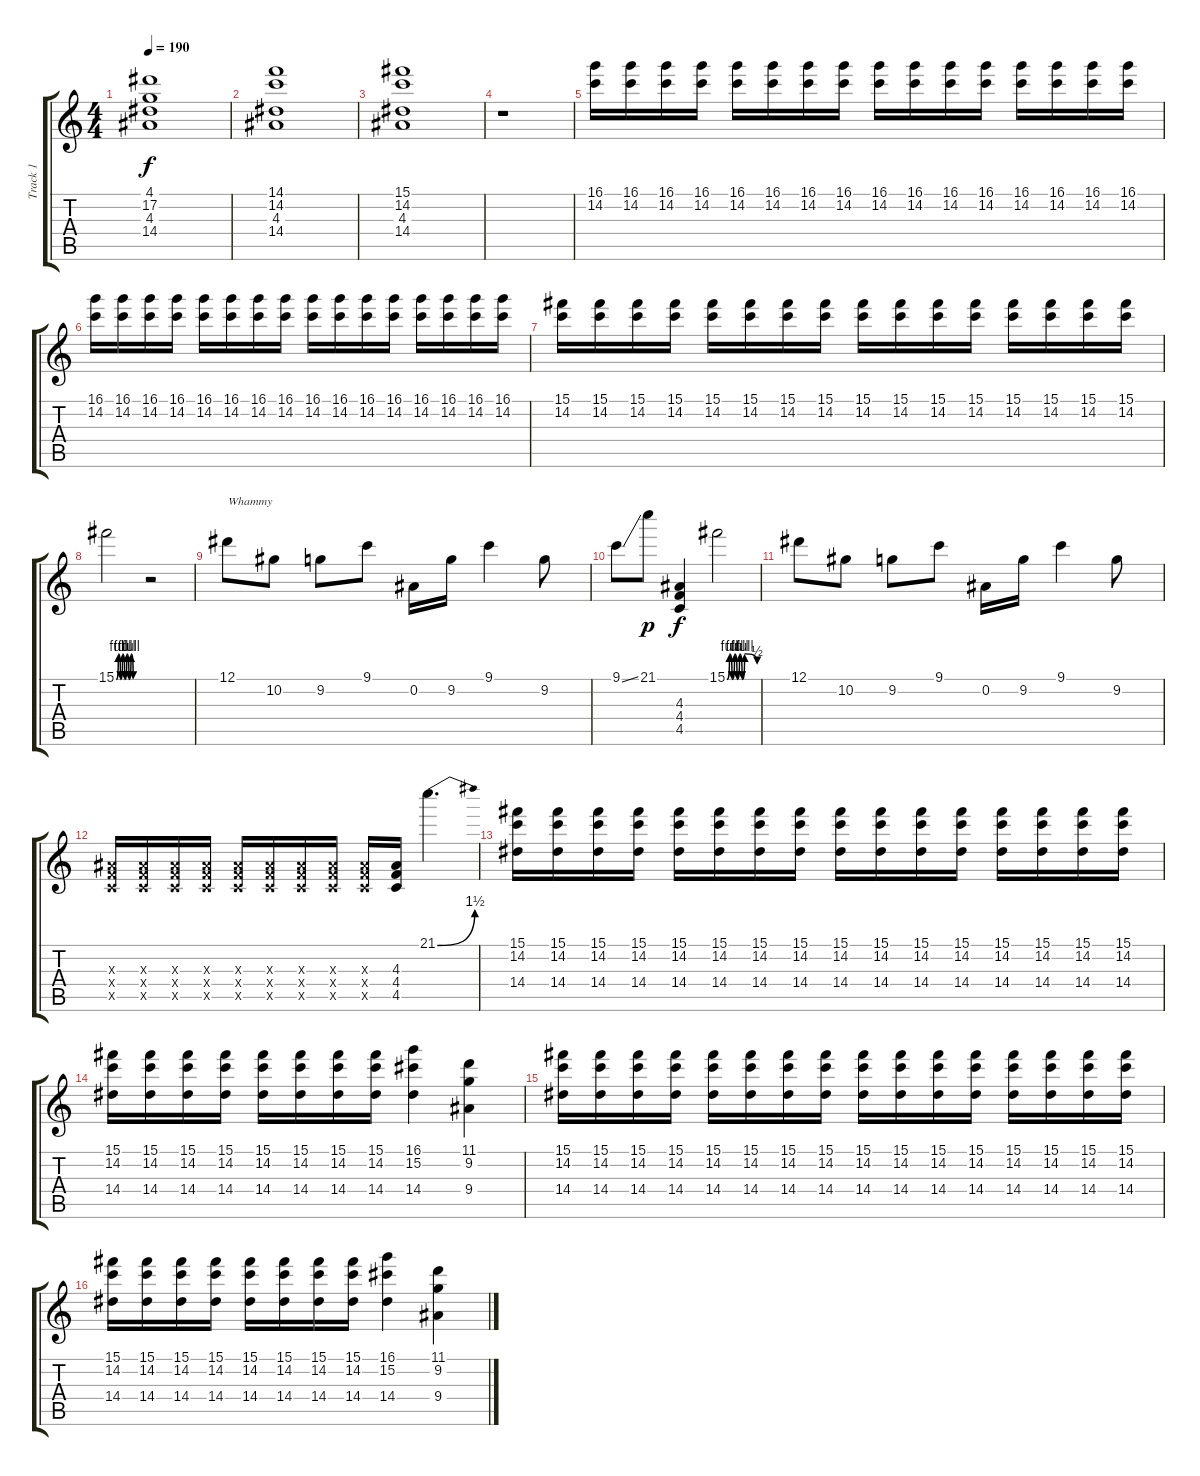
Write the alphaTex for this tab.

\track ("Track 1" "Track 1") {instrument acousticguitarsteel}
\staff {score tabs}
\tuning (Eb4 Bb3 Gb3 Db3 Ab2 Eb2) {hide}
\ts (4 4)
\tempo 190
\clef g2
\ks c
(4.1 17.2 4.3 14.4).1{dy f} |
(14.1 14.2 4.3 14.4).1 |
(15.1 14.2 4.3 14.4).1 |
r.1 |
(16.1 14.2).16 (16.1 14.2).16 (16.1 14.2).16 (16.1 14.2).16 (16.1 14.2).16 (16.1 14.2).16 (16.1 14.2).16 (16.1 14.2).16 (16.1 14.2).16 (16.1 14.2).16 (16.1 14.2).16 (16.1 14.2).16 (16.1 14.2).16 (16.1 14.2).16 (16.1 14.2).16 (16.1 14.2).16 |
(16.1 14.2).16 (16.1 14.2).16 (16.1 14.2).16 (16.1 14.2).16 (16.1 14.2).16 (16.1 14.2).16 (16.1 14.2).16 (16.1 14.2).16 (16.1 14.2).16 (16.1 14.2).16 (16.1 14.2).16 (16.1 14.2).16 (16.1 14.2).16 (16.1 14.2).16 (16.1 14.2).16 (16.1 14.2).16 |
(15.1 14.2).16 (15.1 14.2).16 (15.1 14.2).16 (15.1 14.2).16 (15.1 14.2).16 (15.1 14.2).16 (15.1 14.2).16 (15.1 14.2).16 (15.1 14.2).16 (15.1 14.2).16 (15.1 14.2).16 (15.1 14.2).16 (15.1 14.2).16 (15.1 14.2).16 (15.1 14.2).16 (15.1 14.2).16 |
15.1{be (custom 0 0 5 4 10 0 15 4 20 0 25 4 30 0 35 4 40 0 60 0)}.2 r.2 |
12.1.8{txt "Whammy"} 10.2.8 9.2.8 9.1.8 0.2.16 9.2.16 9.1.4 9.2.8 |
9.1{ss}.8 21.1.8{dy p} (4.3 4.4 4.5).4{dy f} 15.1{be (custom 0 0 5 4 10 0 15 4 20 0 25 4 30 0 35 4 60 2)}.2 |
12.1.8 10.2.8 9.2.8 9.1.8 0.2.16 9.2.16 9.1.4 9.2.8 |
(4.3{x} 4.4{x} 4.5{x}).16 (4.3{x} 4.4{x} 4.5{x}).16 (4.3{x} 4.4{x} 4.5{x}).16 (4.3{x} 4.4{x} 4.5{x}).16 (4.3{x} 4.4{x} 4.5{x}).16 (4.3{x} 4.4{x} 4.5{x}).16 (4.3{x} 4.4{x} 4.5{x}).16 (4.3{x} 4.4{x} 4.5{x}).16 (4.3{x} 4.4{x} 4.5{x}).16 (4.3 4.4 4.5).16 21.1{be (bend 0 0 55 6)}.4{d} |
(15.1 14.2 14.4).16 (15.1 14.2 14.4).16 (15.1 14.2 14.4).16 (15.1 14.2 14.4).16 (15.1 14.2 14.4).16 (15.1 14.2 14.4).16 (15.1 14.2 14.4).16 (15.1 14.2 14.4).16 (15.1 14.2 14.4).16 (15.1 14.2 14.4).16 (15.1 14.2 14.4).16 (15.1 14.2 14.4).16 (15.1 14.2 14.4).16 (15.1 14.2 14.4).16 (15.1 14.2 14.4).16 (15.1 14.2 14.4).16 |
(15.1 14.2 14.4).16 (15.1 14.2 14.4).16 (15.1 14.2 14.4).16 (15.1 14.2 14.4).16 (15.1 14.2 14.4).16 (15.1 14.2 14.4).16 (15.1 14.2 14.4).16 (15.1 14.2 14.4).16 (16.1 15.2 14.4).4 (11.1 9.2 9.4).4 |
(15.1 14.2 14.4).16 (15.1 14.2 14.4).16 (15.1 14.2 14.4).16 (15.1 14.2 14.4).16 (15.1 14.2 14.4).16 (15.1 14.2 14.4).16 (15.1 14.2 14.4).16 (15.1 14.2 14.4).16 (15.1 14.2 14.4).16 (15.1 14.2 14.4).16 (15.1 14.2 14.4).16 (15.1 14.2 14.4).16 (15.1 14.2 14.4).16 (15.1 14.2 14.4).16 (15.1 14.2 14.4).16 (15.1 14.2 14.4).16 |
(15.1 14.2 14.4).16 (15.1 14.2 14.4).16 (15.1 14.2 14.4).16 (15.1 14.2 14.4).16 (15.1 14.2 14.4).16 (15.1 14.2 14.4).16 (15.1 14.2 14.4).16 (15.1 14.2 14.4).16 (16.1 15.2 14.4).4 (11.1 9.2 9.4).4
